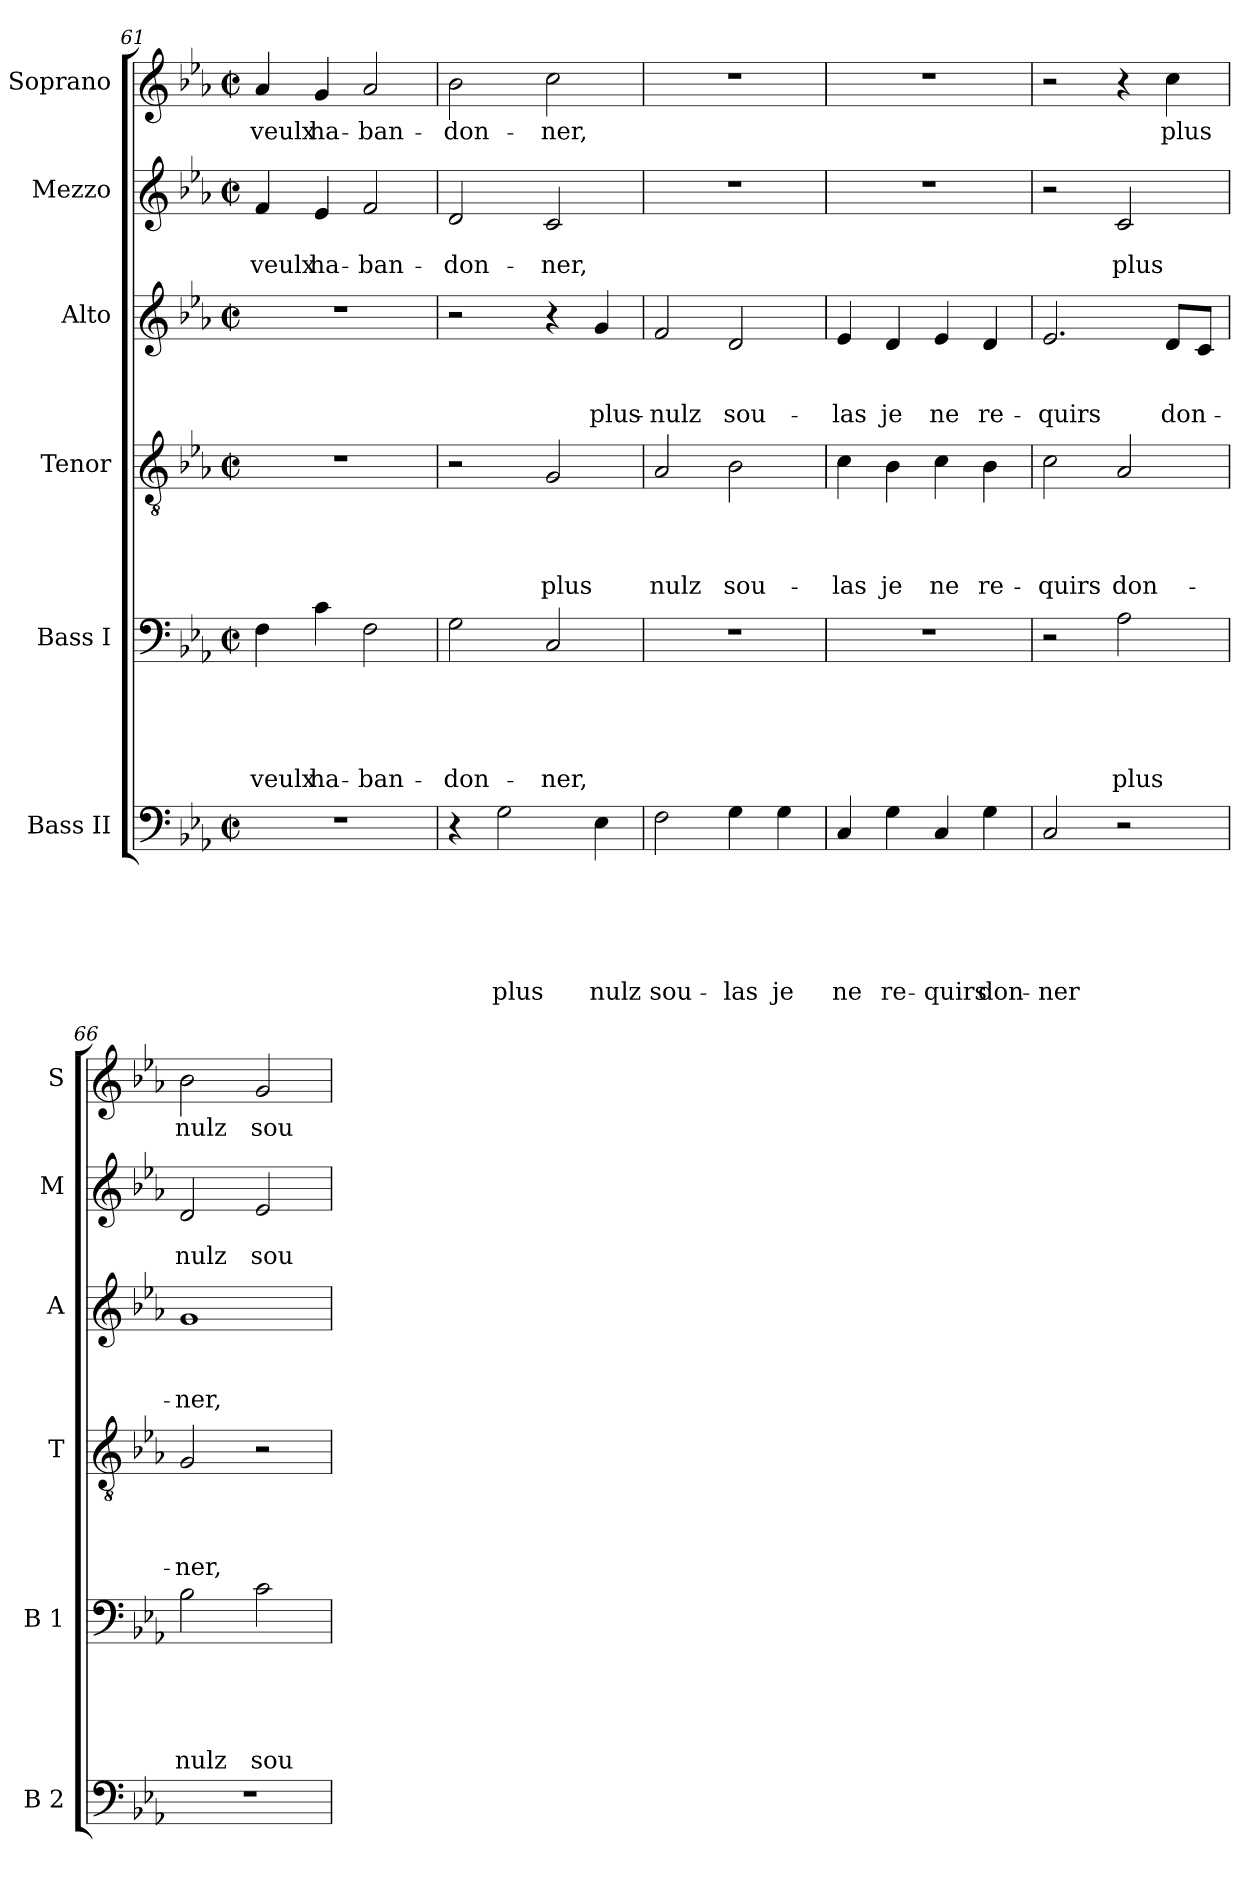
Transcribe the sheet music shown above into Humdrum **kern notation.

**kern	**text	**text	**text	**text	**text	**text	**kern	**text	**text	**text	**text	**text	**kern	**text	**text	**text	**text	**kern	**text	**text	**text	**kern	**text	**text	**kern	**text
*part6	*part6	*part6	*part6	*part6	*part6	*part6	*part5	*part5	*part5	*part5	*part5	*part5	*part4	*part4	*part4	*part4	*part4	*part3	*part3	*part3	*part3	*part2	*part2	*part2	*part1	*part1
*staff6	*staff6	*staff6	*staff6	*staff6	*staff6	*staff6	*staff5	*staff5	*staff5	*staff5	*staff5	*staff5	*staff4	*staff4	*staff4	*staff4	*staff4	*staff3	*staff3	*staff3	*staff3	*staff2	*staff2	*staff2	*staff1	*staff1
*I"Bass II	*	*	*	*	*	*	*I"Bass I	*	*	*	*	*	*I"Tenor	*	*	*	*	*I"Alto	*	*	*	*I"Mezzo	*	*	*I"Soprano	*
*I'B 2	*	*	*	*	*	*	*I'B 1	*	*	*	*	*	*I'T	*	*	*	*	*I'A	*	*	*	*I'M	*	*	*I'S	*
*clefF4	*	*	*	*	*	*	*clefF4	*	*	*	*	*	*clefGv2	*	*	*	*	*clefG2	*	*	*	*clefG2	*	*	*clefG2	*
*k[b-e-a-]	*	*	*	*	*	*	*k[b-e-a-]	*	*	*	*	*	*k[b-e-a-]	*	*	*	*	*k[b-e-a-]	*	*	*	*k[b-e-a-]	*	*	*k[b-e-a-]	*
*E-:	*	*	*	*	*	*	*E-:	*	*	*	*	*	*E-:	*	*	*	*	*E-:	*	*	*	*E-:	*	*	*E-:	*
*M2/2	*	*	*	*	*	*	*M2/2	*	*	*	*	*	*M2/2	*	*	*	*	*M2/2	*	*	*	*M2/2	*	*	*M2/2	*
*met(c|)	*	*	*	*	*	*	*met(c|)	*	*	*	*	*	*met(c|)	*	*	*	*	*met(c|)	*	*	*	*met(c|)	*	*	*met(c|)	*
=61	=61	=61	=61	=61	=61	=61	=61	=61	=61	=61	=61	=61	=61	=61	=61	=61	=61	=61	=61	=61	=61	=61	=61	=61	=61	=61
!	!	!	!	!	!	!	!	!	!	!	!	!LO:LY:b	!	!	!	!	!	!	!	!	!	!	!	!LO:LY:b	!	!LO:LY:b
1r	.	.	.	.	.	.	4F\	.	.	.	.	veulx	1r	.	.	.	.	1r	.	.	.	4f/	.	veulx	4a-/	veulx
!	!	!	!	!	!	!	!	!	!	!	!	!LO:LY:b	!	!	!	!	!	!	!	!	!	!	!	!LO:LY:b	!	!LO:LY:b
.	.	.	.	.	.	.	4c\	.	.	.	.	ha-	.	.	.	.	.	.	.	.	.	4e-/	.	ha-	4g/	ha-
!	!	!	!	!	!	!	!	!	!	!	!	!LO:LY:b	!	!	!	!	!	!	!	!	!	!	!	!LO:LY:b	!	!LO:LY:b
.	.	.	.	.	.	.	2F\	.	.	.	.	-ban-	.	.	.	.	.	.	.	.	.	2f/	.	-ban-	2a-/	-ban-
!!LO:LB:g=z
=62	=62	=62	=62	=62	=62	=62	=62	=62	=62	=62	=62	=62	=62	=62	=62	=62	=62	=62	=62	=62	=62	=62	=62	=62	=62	=62
!	!	!	!	!	!	!	!	!	!	!	!	!LO:LY:b	!	!	!	!	!	!	!	!	!	!	!	!LO:LY:b	!	!LO:LY:b
4r	.	.	.	.	.	.	2G\	.	.	.	.	-don-	2r	.	.	.	.	2r	.	.	.	2d/	.	-don-	2b-\	-don-
!	!	!	!	!	!	!LO:LY:b	!	!	!	!	!	!	!	!	!	!	!	!	!	!	!	!	!	!	!	!
2G\	.	.	.	.	.	plus	.	.	.	.	.	.	.	.	.	.	.	.	.	.	.	.	.	.	.	.
!	!	!	!	!	!	!	!	!	!	!	!	!LO:LY:b	!	!	!	!	!LO:LY:b	!	!	!	!	!	!	!LO:LY:b	!	!LO:LY:b
.	.	.	.	.	.	.	2C/	.	.	.	.	-ner,	2G/	.	.	.	plus	4r	.	.	.	2c/	.	-ner,	2cc\	-ner,
!	!	!	!	!	!	!LO:LY:b	!	!	!	!	!	!	!	!	!	!	!	!	!	!	!LO:LY:b	!	!	!	!	!
4E-\	.	.	.	.	.	nulz	.	.	.	.	.	.	.	.	.	.	.	4g/	.	.	plus-	.	.	.	.	.
=63	=63	=63	=63	=63	=63	=63	=63	=63	=63	=63	=63	=63	=63	=63	=63	=63	=63	=63	=63	=63	=63	=63	=63	=63	=63	=63
!	!	!	!	!	!	!LO:LY:b	!	!	!	!	!	!	!	!	!	!	!LO:LY:b	!	!	!	!LO:LY:b	!	!	!	!	!
2F\	.	.	.	.	.	sou-	1r	.	.	.	.	.	2A-/	.	.	.	nulz	2f/	.	.	-nulz	1r	.	.	1r	.
!	!	!	!	!	!	!LO:LY:b	!	!	!	!	!	!	!	!	!	!	!LO:LY:b	!	!	!	!LO:LY:b	!	!	!	!	!
4G\	.	.	.	.	.	-las	.	.	.	.	.	.	2B-\	.	.	.	sou-	2d/	.	.	sou-	.	.	.	.	.
!	!	!	!	!	!	!LO:LY:b	!	!	!	!	!	!	!	!	!	!	!	!	!	!	!	!	!	!	!	!
4G\	.	.	.	.	.	je	.	.	.	.	.	.	.	.	.	.	.	.	.	.	.	.	.	.	.	.
=64	=64	=64	=64	=64	=64	=64	=64	=64	=64	=64	=64	=64	=64	=64	=64	=64	=64	=64	=64	=64	=64	=64	=64	=64	=64	=64
!	!	!	!	!	!	!LO:LY:b	!	!	!	!	!	!	!	!	!	!	!LO:LY:b	!	!	!	!LO:LY:b	!	!	!	!	!
4C/	.	.	.	.	.	ne	1r	.	.	.	.	.	4c\	.	.	.	-las	4e-/	.	.	-las	1r	.	.	1r	.
!	!	!	!	!	!	!LO:LY:b	!	!	!	!	!	!	!	!	!	!	!LO:LY:b	!	!	!	!LO:LY:b	!	!	!	!	!
4G\	.	.	.	.	.	re-	.	.	.	.	.	.	4B-\	.	.	.	je	4d/	.	.	je	.	.	.	.	.
!	!	!	!	!	!	!LO:LY:b	!	!	!	!	!	!	!	!	!	!	!LO:LY:b	!	!	!	!LO:LY:b	!	!	!	!	!
4C/	.	.	.	.	.	-quirs	.	.	.	.	.	.	4c\	.	.	.	ne	4e-/	.	.	ne	.	.	.	.	.
!	!	!	!	!	!	!LO:LY:b	!	!	!	!	!	!	!	!	!	!	!LO:LY:b	!	!	!	!LO:LY:b	!	!	!	!	!
4G\	.	.	.	.	.	don-	.	.	.	.	.	.	4B-\	.	.	.	re-	4d/	.	.	re-	.	.	.	.	.
=65	=65	=65	=65	=65	=65	=65	=65	=65	=65	=65	=65	=65	=65	=65	=65	=65	=65	=65	=65	=65	=65	=65	=65	=65	=65	=65
!	!	!	!	!	!	!LO:LY:b	!	!	!	!	!	!	!	!	!	!	!LO:LY:b	!	!	!	!LO:LY:b	!	!	!	!	!
2C/	.	.	.	.	.	-ner	2r	.	.	.	.	.	2c\	.	.	.	-quirs	2.e-/	.	.	-quirs	2r	.	.	2r	.
!	!	!	!	!	!	!	!	!	!	!	!	!LO:LY:b	!	!	!	!	!LO:LY:b	!	!	!	!	!	!	!LO:LY:b	!	!
2r	.	.	.	.	.	.	2A-\	.	.	.	.	plus	2A-/	.	.	.	don-	.	.	.	.	2c/	.	plus	4r	.
!	!	!	!	!	!	!	!	!	!	!	!	!	!	!	!	!	!	!	!	!	!LO:LY:b	!	!	!	!	!LO:LY:b
.	.	.	.	.	.	.	.	.	.	.	.	.	.	.	.	.	.	8d/L	.	.	don-	.	.	.	4cc\	plus
.	.	.	.	.	.	.	.	.	.	.	.	.	.	.	.	.	.	8c/J	.	.	.	.	.	.	.	.
=66	=66	=66	=66	=66	=66	=66	=66	=66	=66	=66	=66	=66	=66	=66	=66	=66	=66	=66	=66	=66	=66	=66	=66	=66	=66	=66
!	!	!	!	!	!	!	!	!	!	!	!	!LO:LY:b	!	!	!	!	!LO:LY:b	!	!	!	!LO:LY:b	!	!	!LO:LY:b	!	!LO:LY:b
1r	.	.	.	.	.	.	2B-\	.	.	.	.	nulz	2G/	.	.	.	-ner,	1g	.	.	-ner,	2d/	.	nulz	2b-\	nulz
!	!	!	!	!	!	!	!	!	!	!	!	!LO:LY:b	!	!	!	!	!	!	!	!	!	!	!	!LO:LY:b	!	!LO:LY:b
.	.	.	.	.	.	.	2c\	.	.	.	.	sou-	2r	.	.	.	.	.	.	.	.	2e-/	.	sou-	2g/	sou-
=	=	=	=	=	=	=	=	=	=	=	=	=	=	=	=	=	=	=	=	=	=	=	=	=	=	=
*-	*-	*-	*-	*-	*-	*-	*-	*-	*-	*-	*-	*-	*-	*-	*-	*-	*-	*-	*-	*-	*-	*-	*-	*-	*-	*-
